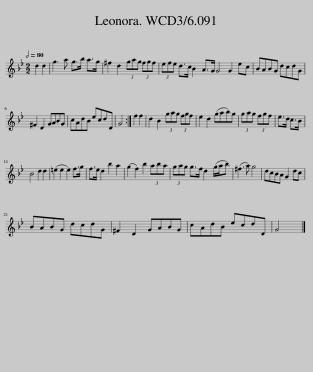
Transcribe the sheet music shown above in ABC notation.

X:1
L:1/8
Q:1/2=80
M:2/2
I:linebreak $
K:Gmin
V:1 treble
V:1
 d2 d2 | g3 a g>b a>g | ^f2 d2 (3gag (3fgf | (3efe d>c B2 A>G G4 G2 ec | BABG dcdG |$ %5
 ^F2 D2 GABG | cAdB ecdD | G4 :| f2 f2 | d2 B2 (3gag (3fgf | %10
 e2 d2 (gab)g | (3gag (3fgf | e>d c>B |$ B4 d2 d2 | (=e2 e2 e2) f>g | %15
 f>e d2 b2 a2 | (g2 f2) b2 (3aba | (3gag g>f d2 (g/a/b) | (^f3 a) g4 | dcBA G2 dc |$ %20
 BABG dcdG | ^F2 D2 GABG | cAdB ecdD | G4 |] %24
